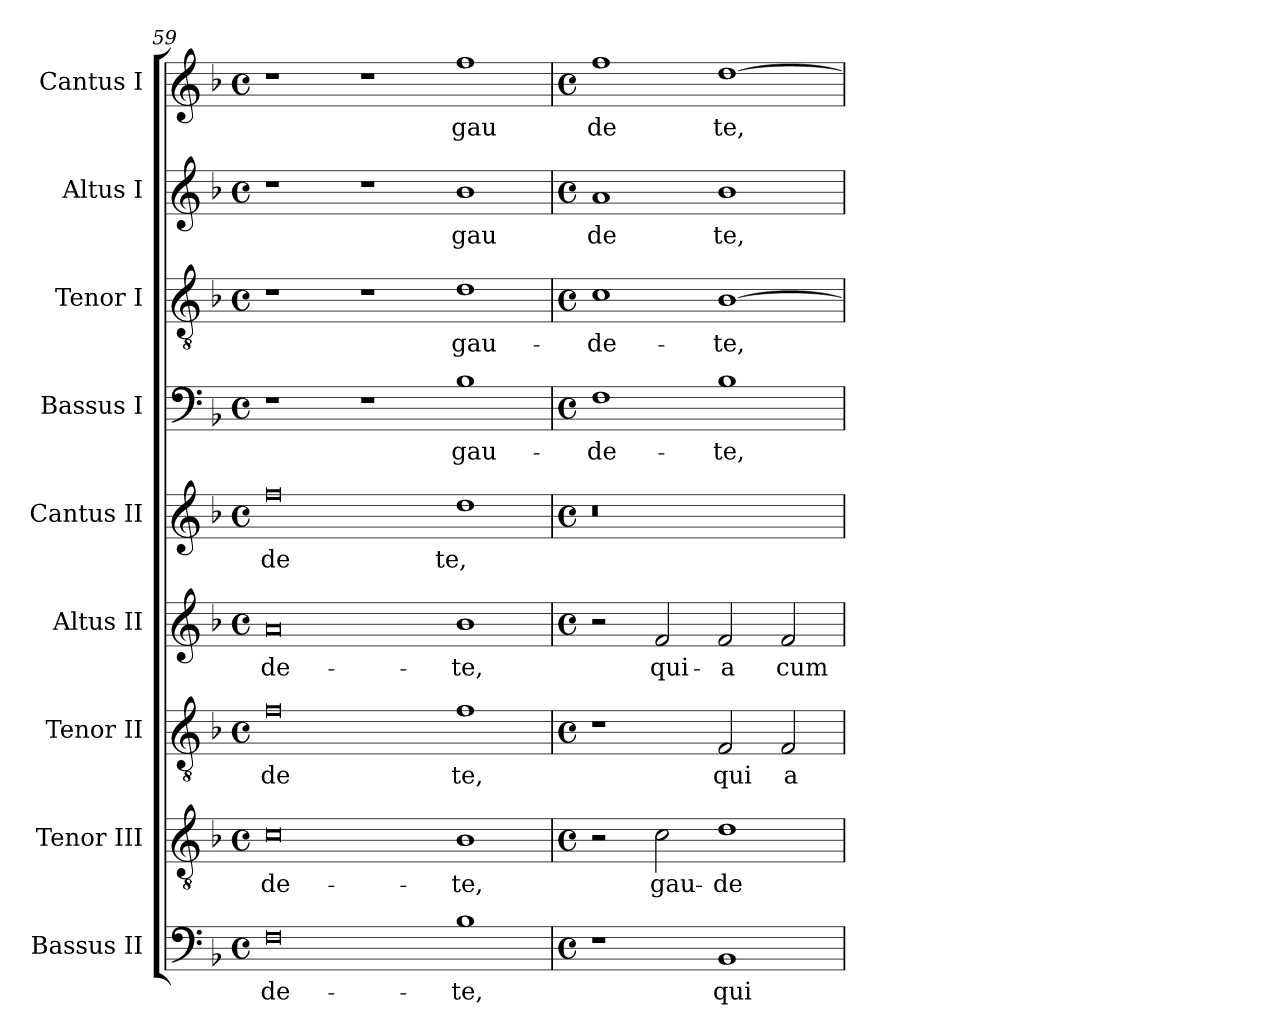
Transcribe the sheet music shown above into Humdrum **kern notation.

**kern	**text	**kern	**text	**kern	**text	**kern	**text	**kern	**text	**kern	**text	**kern	**text	**kern	**text	**kern	**text
*part9	*part9	*part8	*part8	*part7	*part7	*part6	*part6	*part5	*part5	*part4	*part4	*part3	*part3	*part2	*part2	*part1	*part1
*staff9	*staff9	*staff8	*staff8	*staff7	*staff7	*staff6	*staff6	*staff5	*staff5	*staff4	*staff4	*staff3	*staff3	*staff2	*staff2	*staff1	*staff1
*I"Bassus II	*	*I"Tenor III	*	*I"Tenor II	*	*I"Altus II	*	*I"Cantus II	*	*I"Bassus I	*	*I"Tenor I	*	*I"Altus I	*	*I"Cantus I	*
*clefF4	*	*clefGv2	*	*clefGv2	*	*clefG2	*	*clefG2	*	*clefF4	*	*clefGv2	*	*clefG2	*	*clefG2	*
*k[b-]	*	*k[b-]	*	*k[b-]	*	*k[b-]	*	*k[b-]	*	*k[b-]	*	*k[b-]	*	*k[b-]	*	*k[b-]	*
*F:	*	*F:	*	*F:	*	*F:	*	*F:	*	*F:	*	*F:	*	*F:	*	*F:	*
*M4/4	*	*M4/4	*	*M4/4	*	*M4/4	*	*M4/4	*	*M4/4	*	*M4/4	*	*M4/4	*	*M4/4	*
*met(c)	*	*met(c)	*	*met(c)	*	*met(c)	*	*met(c)	*	*met(c)	*	*met(c)	*	*met(c)	*	*met(c)	*
=59	=59	=59	=59	=59	=59	=59	=59	=59	=59	=59	=59	=59	=59	=59	=59	=59	=59
!	!LO:LY:b:cj	!	!LO:LY:b:cj	!	!LO:LY:b:cj	!	!LO:LY:b:cj	!	!LO:LY:b:cj	!	!	!	!	!	!	!	!
0F	-de-	0c	-de-	0f	de	0a	-de-	0ff	de	1r	.	1r	.	1r	.	1r	.
.	.	.	.	.	.	.	.	.	.	1r	.	1r	.	1r	.	1r	.
!	!LO:LY:b:cj	!	!LO:LY:b:cj	!	!LO:LY:b:cj	!	!LO:LY:b:cj	!	!LO:LY:b:cj	!	!LO:LY:b:cj	!	!LO:LY:b:cj	!	!LO:LY:b:cj	!	!LO:LY:b:cj
1B-	-te,	1B-	-te,	1f	te,	1b-	-te,	1dd	te,	1B-	gau-	1d	gau-	1b-	gau	1ff	gau
=60	=60	=60	=60	=60	=60	=60	=60	=60	=60	=60	=60	=60	=60	=60	=60	=60	=60
*M4/4	*	*M4/4	*	*M4/4	*	*M4/4	*	*M4/4	*	*M4/4	*	*M4/4	*	*M4/4	*	*M4/4	*
*met(c)	*	*met(c)	*	*met(c)	*	*met(c)	*	*met(c)	*	*met(c)	*	*met(c)	*	*met(c)	*	*met(c)	*
!	!	!	!	!	!	!	!	!	!	!	!LO:LY:b:cj	!	!LO:LY:b:cj	!	!LO:LY:b:cj	!	!LO:LY:b:cj
1r	.	2r	.	1r	.	2r	.	0r	.	1F	-de-	1c	-de-	1a	de	1ff	de
!	!	!	!LO:LY:b:cj	!	!	!	!LO:LY:b:cj	!	!	!	!	!	!	!	!	!	!
.	.	2c\	gau-	.	.	2f/	qui-	.	.	.	.	.	.	.	.	.	.
!	!LO:LY:b:cj	!	!LO:LY:b:cj	!	!LO:LY:b:cj	!	!LO:LY:b:cj	!	!	!	!LO:LY:b:cj	!	!LO:LY:b:cj	!	!LO:LY:b:cj	!	!LO:LY:b:cj
1BB-	qui-	1d	-de-	2F/	qui	2f/	-a	.	.	1B-	-te,	[>1B-	-te,	1b-	te,	[>1dd	te,
!	!	!	!	!	!LO:LY:b:cj	!	!LO:LY:b:cj	!	!	!	!	!	!	!	!	!	!
.	.	.	.	2F/	a	2f/	cum	.	.	.	.	.	.	.	.	.	.
=	=	=	=	=	=	=	=	=	=	=	=	=	=	=	=	=	=
*-	*-	*-	*-	*-	*-	*-	*-	*-	*-	*-	*-	*-	*-	*-	*-	*-	*-
